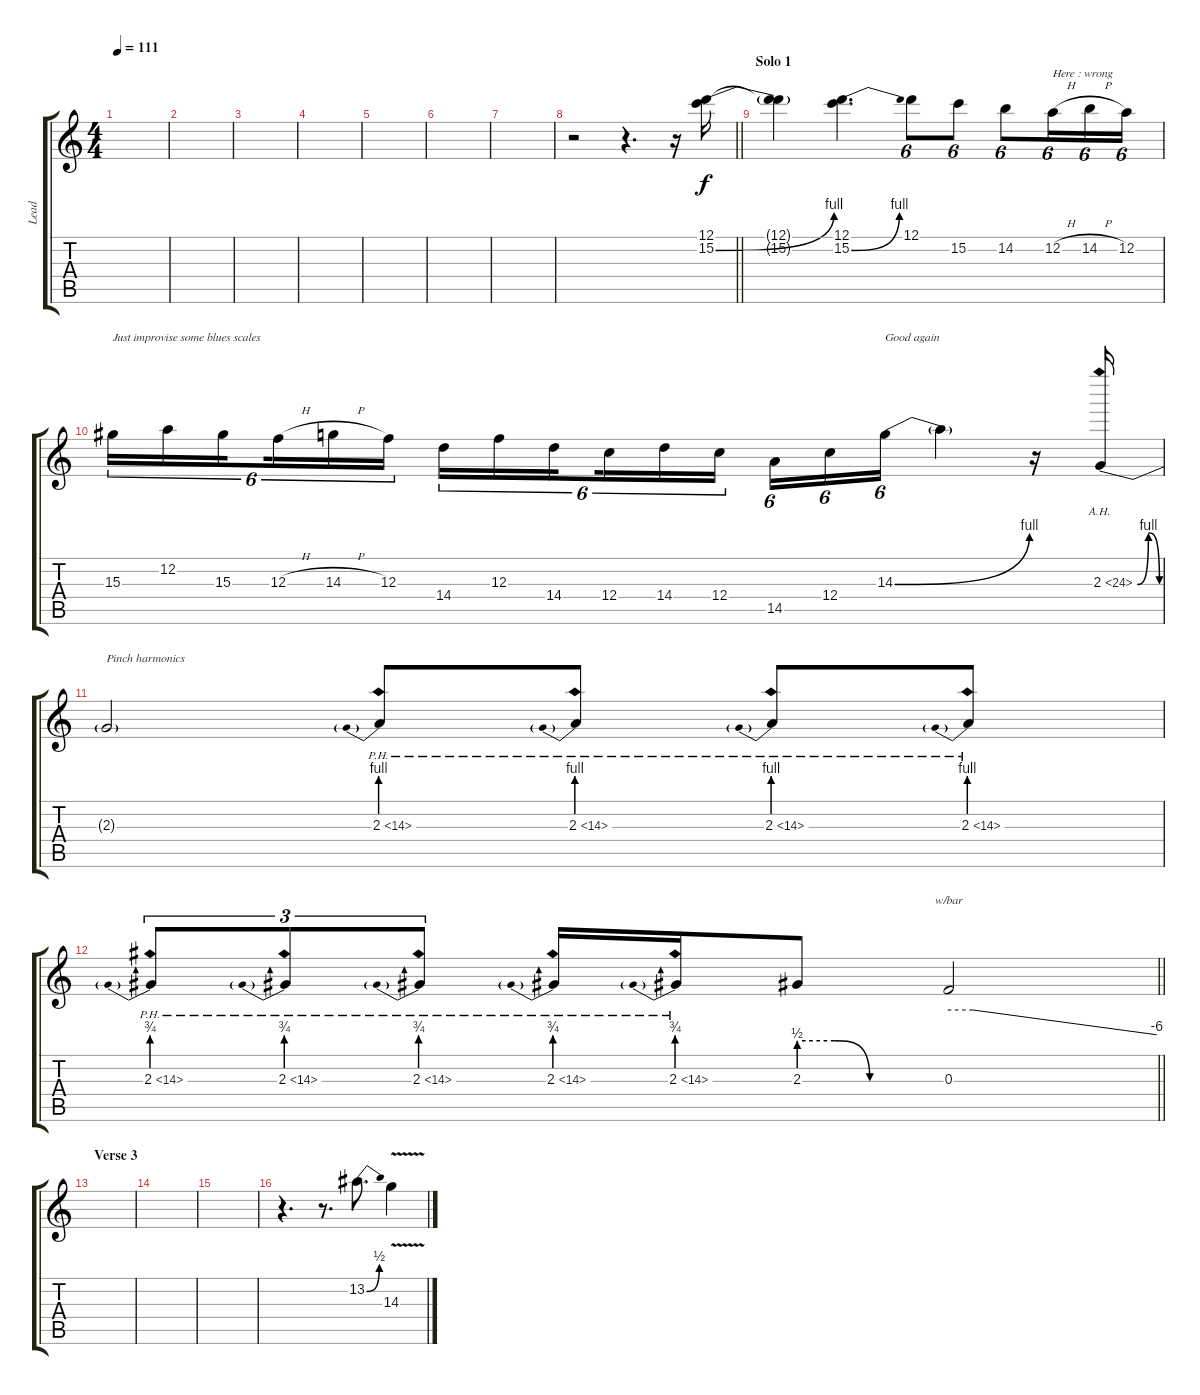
\track ("Lead" "Lead") {instrument overdrivenguitar}
\staff {score tabs}
\tuning (D4 A3 F3 C3 G2 D2) {hide}
\ts (4 4)
\tempo 111
\clef g2
\ks c
|
|
|
|
|
|
|
\barLineRight lightlight
r.2 r.4{d} r.16 (12.1 15.2{be (bend 0 0 60 4)}).16 |
\section ("" "Solo 1")
(12.1{t} 15.2{t}).4 (12.1 15.2{be (bend 0 0 60 4)}).4{d} 12.1.8{tu (6 4)} 15.2.8{tu (6 4)} 14.2.8{tu (6 4)} 12.2{h}.16{tu (6 4) txt "Here : wrong"} 14.2{h}.16{tu (6 4)} 12.2.16{tu (6 4)} |
15.3.16{tu (6 4) txt "Just improvise some blues scales"} 12.2.16{tu (6 4)} 15.3.16{tu (6 4) beam splitsecondary} 12.3{h}.16{tu (6 4)} 14.3{h}.16{tu (6 4)} 12.3.16{tu (6 4)} 14.4.16{tu (6 4)} 12.3.16{tu (6 4)} 14.4.16{tu (6 4) beam splitsecondary} 12.4.16{tu (6 4)} 14.4.16{tu (6 4)} 12.4.16{tu (6 4)} 14.5.16{tu (6 4)} 12.4.16{tu (6 4)} 14.3{be (bend 0 0 60 4)}.16{tu (6 4) txt "Good again"} 14.3{t}.4 r.16 2.3{be (bendrelease 0 0 15 4 55 4 60 0) ah 22}.16 |
2.3{t}.2{txt "Pinch harmonics"} 2.3{be (prebend 0 4 60 4) ph 12}.8 2.3{be (prebend 0 4 60 4) ph 12}.8 2.3{be (prebend 0 4 60 4) ph 12}.8 2.3{be (prebend 0 4 60 4) ph 12}.8 |
\barLineRight lightlight
2.3{be (prebend 0 3 60 3) ph 12}.8{tu (3 2)} 2.3{be (prebend 0 3 60 3) ph 12}.8{tu (3 2)} 2.3{be (prebend 0 3 60 3) ph 12}.8{tu (3 2)} 2.3{be (prebend 0 3 60 3) ph 12}.16 2.3{be (prebend 0 3 60 3) ph 12}.16 2.3{be (custom 0 2 15 2 30 0 60 0)}.8 0.3.2{tbe (custom default 0 0 7 0 60 -24)} |
\section ("" "Verse 3")
|
|
|
r.4{d} r.8{d} 13.2{be (bend 0 0 60 2)}.8{d} 14.3{v}.4
